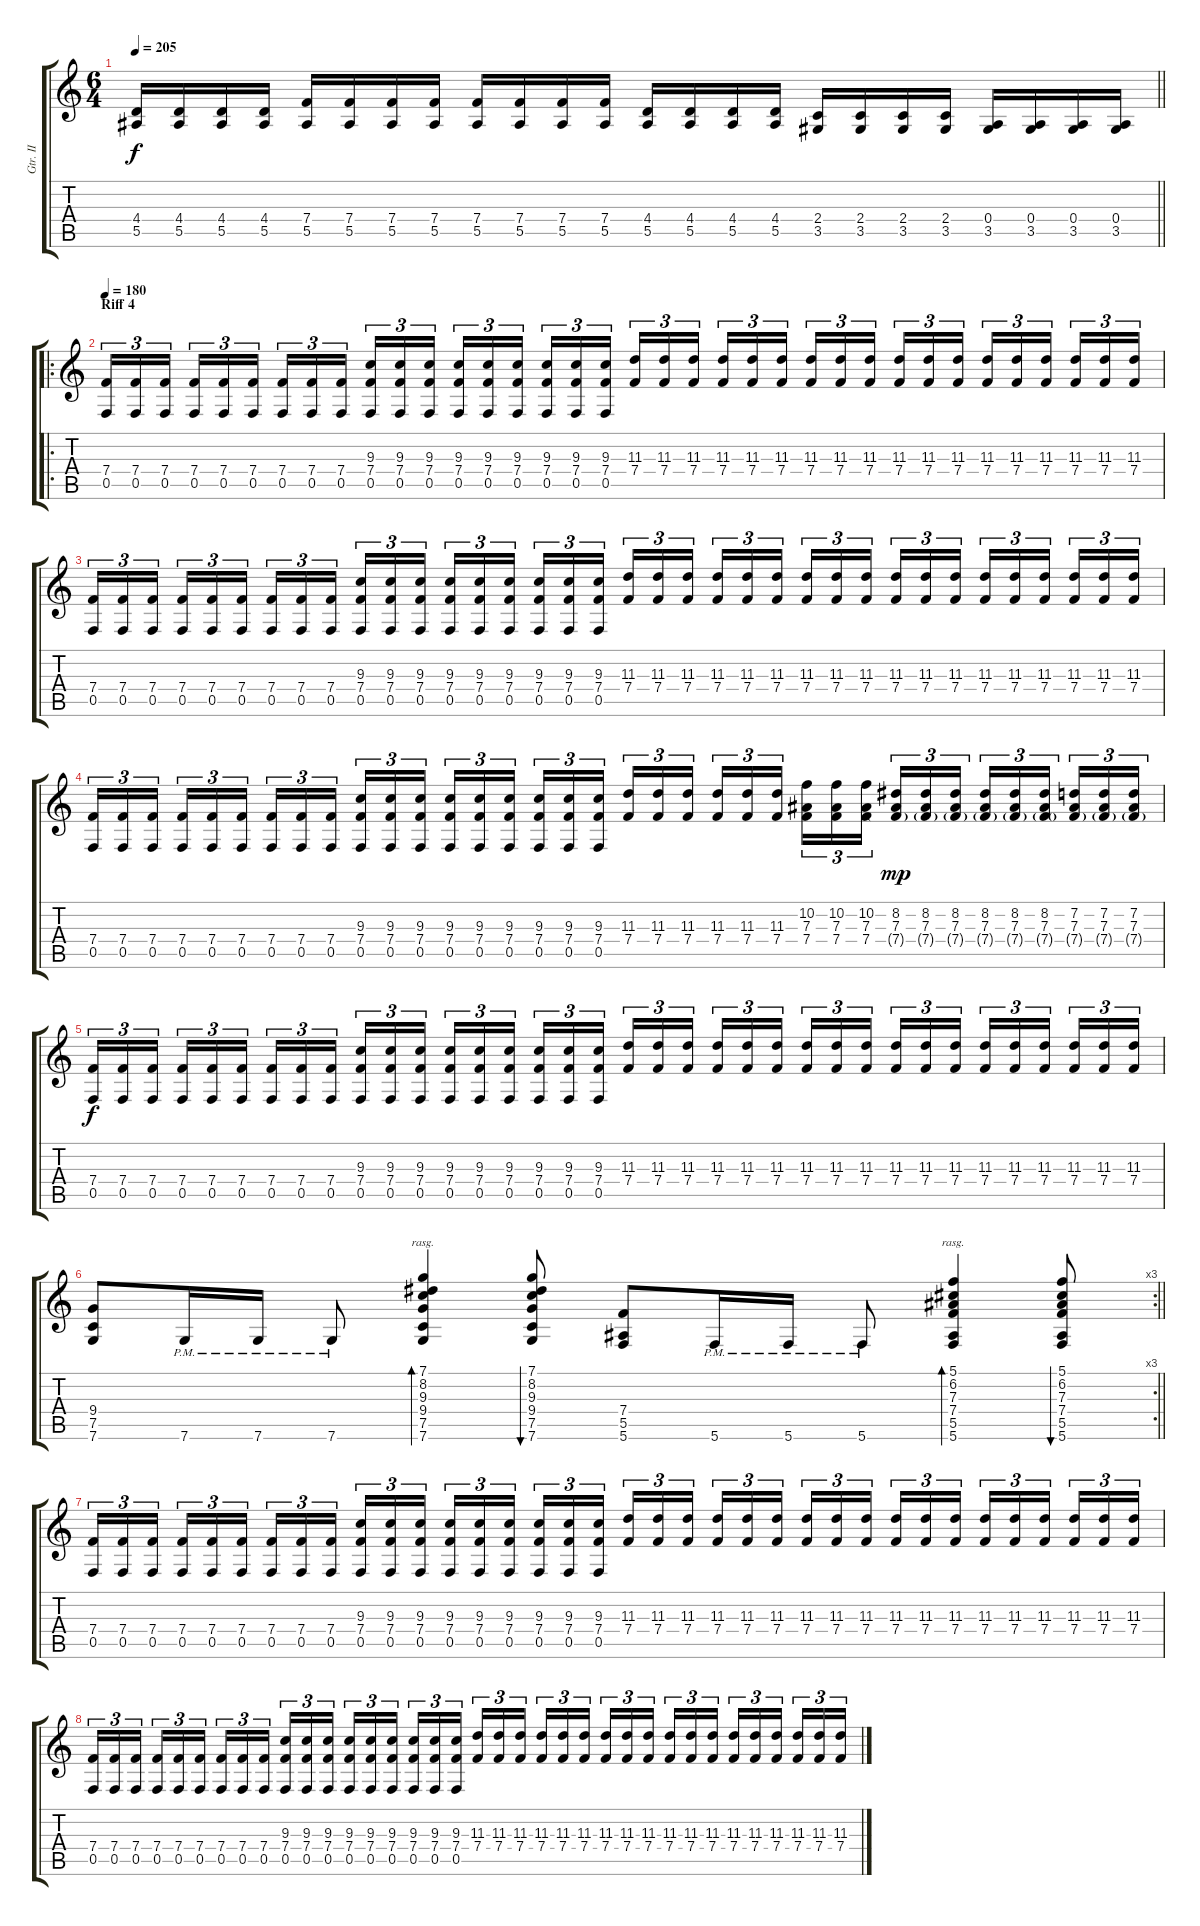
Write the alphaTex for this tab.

\track ("Gtr. II" "Gtr. II") {instrument distortionguitar}
\staff {score tabs}
\tuning (C4 G3 Eb3 Bb2 F2 C2) {hide}
\ts (6 4)
\tempo 205
\clef g2
\barLineRight lightlight
\ks c
(4.4 5.5).16{dy f} (4.4 5.5).16 (4.4 5.5).16 (4.4 5.5).16 (7.4 5.5).16 (7.4 5.5).16 (7.4 5.5).16 (7.4 5.5).16 (7.4 5.5).16 (7.4 5.5).16 (7.4 5.5).16 (7.4 5.5).16 (4.4 5.5).16 (4.4 5.5).16 (4.4 5.5).16 (4.4 5.5).16 (2.4 3.5).16 (2.4 3.5).16 (2.4 3.5).16 (2.4 3.5).16 (0.4 3.5).16 (0.4 3.5).16 (0.4 3.5).16 (0.4 3.5).16 |
\ro
\section ("" "Riff 4")
\tempo 180
(7.4 0.5).16{tu (3 2)} (7.4 0.5).16{tu (3 2)} (7.4 0.5).16{tu (3 2) beam splitsecondary} (7.4 0.5).16{tu (3 2)} (7.4 0.5).16{tu (3 2)} (7.4 0.5).16{tu (3 2) beam splitsecondary} (7.4 0.5).16{tu (3 2)} (7.4 0.5).16{tu (3 2)} (7.4 0.5).16{tu (3 2) beam splitsecondary} (9.3 7.4 0.5).16{tu (3 2)} (9.3 7.4 0.5).16{tu (3 2)} (9.3 7.4 0.5).16{tu (3 2) beam splitsecondary} (9.3 7.4 0.5).16{tu (3 2)} (9.3 7.4 0.5).16{tu (3 2)} (9.3 7.4 0.5).16{tu (3 2) beam splitsecondary} (9.3 7.4 0.5).16{tu (3 2)} (9.3 7.4 0.5).16{tu (3 2)} (9.3 7.4 0.5).16{tu (3 2)} (11.3 7.4).16{tu (3 2)} (11.3 7.4).16{tu (3 2)} (11.3 7.4).16{tu (3 2) beam splitsecondary} (11.3 7.4).16{tu (3 2)} (11.3 7.4).16{tu (3 2)} (11.3 7.4).16{tu (3 2) beam splitsecondary} (11.3 7.4).16{tu (3 2)} (11.3 7.4).16{tu (3 2)} (11.3 7.4).16{tu (3 2) beam splitsecondary} (11.3 7.4).16{tu (3 2)} (11.3 7.4).16{tu (3 2)} (11.3 7.4).16{tu (3 2) beam splitsecondary} (11.3 7.4).16{tu (3 2)} (11.3 7.4).16{tu (3 2)} (11.3 7.4).16{tu (3 2) beam splitsecondary} (11.3 7.4).16{tu (3 2)} (11.3 7.4).16{tu (3 2)} (11.3 7.4).16{tu (3 2)} |
(7.4 0.5).16{tu (3 2)} (7.4 0.5).16{tu (3 2)} (7.4 0.5).16{tu (3 2) beam splitsecondary} (7.4 0.5).16{tu (3 2)} (7.4 0.5).16{tu (3 2)} (7.4 0.5).16{tu (3 2) beam splitsecondary} (7.4 0.5).16{tu (3 2)} (7.4 0.5).16{tu (3 2)} (7.4 0.5).16{tu (3 2) beam splitsecondary} (9.3 7.4 0.5).16{tu (3 2)} (9.3 7.4 0.5).16{tu (3 2)} (9.3 7.4 0.5).16{tu (3 2) beam splitsecondary} (9.3 7.4 0.5).16{tu (3 2)} (9.3 7.4 0.5).16{tu (3 2)} (9.3 7.4 0.5).16{tu (3 2) beam splitsecondary} (9.3 7.4 0.5).16{tu (3 2)} (9.3 7.4 0.5).16{tu (3 2)} (9.3 7.4 0.5).16{tu (3 2)} (11.3 7.4).16{tu (3 2)} (11.3 7.4).16{tu (3 2)} (11.3 7.4).16{tu (3 2) beam splitsecondary} (11.3 7.4).16{tu (3 2)} (11.3 7.4).16{tu (3 2)} (11.3 7.4).16{tu (3 2) beam splitsecondary} (11.3 7.4).16{tu (3 2)} (11.3 7.4).16{tu (3 2)} (11.3 7.4).16{tu (3 2) beam splitsecondary} (11.3 7.4).16{tu (3 2)} (11.3 7.4).16{tu (3 2)} (11.3 7.4).16{tu (3 2) beam splitsecondary} (11.3 7.4).16{tu (3 2)} (11.3 7.4).16{tu (3 2)} (11.3 7.4).16{tu (3 2) beam splitsecondary} (11.3 7.4).16{tu (3 2)} (11.3 7.4).16{tu (3 2)} (11.3 7.4).16{tu (3 2)} |
(7.4 0.5).16{tu (3 2)} (7.4 0.5).16{tu (3 2)} (7.4 0.5).16{tu (3 2) beam splitsecondary} (7.4 0.5).16{tu (3 2)} (7.4 0.5).16{tu (3 2)} (7.4 0.5).16{tu (3 2) beam splitsecondary} (7.4 0.5).16{tu (3 2)} (7.4 0.5).16{tu (3 2)} (7.4 0.5).16{tu (3 2) beam splitsecondary} (9.3 7.4 0.5).16{tu (3 2)} (9.3 7.4 0.5).16{tu (3 2)} (9.3 7.4 0.5).16{tu (3 2) beam splitsecondary} (9.3 7.4 0.5).16{tu (3 2)} (9.3 7.4 0.5).16{tu (3 2)} (9.3 7.4 0.5).16{tu (3 2) beam splitsecondary} (9.3 7.4 0.5).16{tu (3 2)} (9.3 7.4 0.5).16{tu (3 2)} (9.3 7.4 0.5).16{tu (3 2)} (11.3 7.4).16{tu (3 2)} (11.3 7.4).16{tu (3 2)} (11.3 7.4).16{tu (3 2) beam splitsecondary} (11.3 7.4).16{tu (3 2)} (11.3 7.4).16{tu (3 2)} (11.3 7.4).16{tu (3 2) beam splitsecondary} (10.2 7.3 7.4).16{tu (3 2)} (10.2 7.3 7.4).16{tu (3 2)} (10.2 7.3 7.4).16{tu (3 2) beam splitsecondary} (8.2 7.3 7.4{g}).16{tu (3 2) dy mp} (8.2 7.3 7.4{g}).16{tu (3 2)} (8.2 7.3 7.4{g}).16{tu (3 2) beam splitsecondary} (8.2 7.3 7.4{g}).16{tu (3 2)} (8.2 7.3 7.4{g}).16{tu (3 2)} (8.2 7.3 7.4{g}).16{tu (3 2) beam splitsecondary} (7.2 7.3 7.4{g}).16{tu (3 2)} (7.2 7.3 7.4{g}).16{tu (3 2)} (7.2 7.3 7.4{g}).16{tu (3 2)} |
(7.4 0.5).16{tu (3 2) dy f} (7.4 0.5).16{tu (3 2)} (7.4 0.5).16{tu (3 2) beam splitsecondary} (7.4 0.5).16{tu (3 2)} (7.4 0.5).16{tu (3 2)} (7.4 0.5).16{tu (3 2) beam splitsecondary} (7.4 0.5).16{tu (3 2)} (7.4 0.5).16{tu (3 2)} (7.4 0.5).16{tu (3 2) beam splitsecondary} (9.3 7.4 0.5).16{tu (3 2)} (9.3 7.4 0.5).16{tu (3 2)} (9.3 7.4 0.5).16{tu (3 2) beam splitsecondary} (9.3 7.4 0.5).16{tu (3 2)} (9.3 7.4 0.5).16{tu (3 2)} (9.3 7.4 0.5).16{tu (3 2) beam splitsecondary} (9.3 7.4 0.5).16{tu (3 2)} (9.3 7.4 0.5).16{tu (3 2)} (9.3 7.4 0.5).16{tu (3 2)} (11.3 7.4).16{tu (3 2)} (11.3 7.4).16{tu (3 2)} (11.3 7.4).16{tu (3 2) beam splitsecondary} (11.3 7.4).16{tu (3 2)} (11.3 7.4).16{tu (3 2)} (11.3 7.4).16{tu (3 2) beam splitsecondary} (11.3 7.4).16{tu (3 2)} (11.3 7.4).16{tu (3 2)} (11.3 7.4).16{tu (3 2) beam splitsecondary} (11.3 7.4).16{tu (3 2)} (11.3 7.4).16{tu (3 2)} (11.3 7.4).16{tu (3 2) beam splitsecondary} (11.3 7.4).16{tu (3 2)} (11.3 7.4).16{tu (3 2)} (11.3 7.4).16{tu (3 2) beam splitsecondary} (11.3 7.4).16{tu (3 2)} (11.3 7.4).16{tu (3 2)} (11.3 7.4).16{tu (3 2)} |
\rc 3
\barLineRight lightlight
(9.4 7.5 7.6).8 7.6{pm}.16 7.6{pm}.16 7.6{pm}.8 (7.1 8.2 9.3 9.4 7.5 7.6).4{bd 240 rasg ii} (7.1 8.2 9.3 9.4 7.5 7.6).8{bu 60} (7.4 5.5 5.6).8 5.6{pm}.16 5.6{pm}.16 5.6{pm}.8 (5.1 6.2 7.3 7.4 5.5 5.6).4{bd 240 rasg ii} (5.1 6.2 7.3 7.4 5.5 5.6).8{bu 60} |
\section ("" "")
(7.4 0.5).16{tu (3 2)} (7.4 0.5).16{tu (3 2)} (7.4 0.5).16{tu (3 2) beam splitsecondary} (7.4 0.5).16{tu (3 2)} (7.4 0.5).16{tu (3 2)} (7.4 0.5).16{tu (3 2) beam splitsecondary} (7.4 0.5).16{tu (3 2)} (7.4 0.5).16{tu (3 2)} (7.4 0.5).16{tu (3 2) beam splitsecondary} (9.3 7.4 0.5).16{tu (3 2)} (9.3 7.4 0.5).16{tu (3 2)} (9.3 7.4 0.5).16{tu (3 2) beam splitsecondary} (9.3 7.4 0.5).16{tu (3 2)} (9.3 7.4 0.5).16{tu (3 2)} (9.3 7.4 0.5).16{tu (3 2) beam splitsecondary} (9.3 7.4 0.5).16{tu (3 2)} (9.3 7.4 0.5).16{tu (3 2)} (9.3 7.4 0.5).16{tu (3 2)} (11.3 7.4).16{tu (3 2)} (11.3 7.4).16{tu (3 2)} (11.3 7.4).16{tu (3 2) beam splitsecondary} (11.3 7.4).16{tu (3 2)} (11.3 7.4).16{tu (3 2)} (11.3 7.4).16{tu (3 2) beam splitsecondary} (11.3 7.4).16{tu (3 2)} (11.3 7.4).16{tu (3 2)} (11.3 7.4).16{tu (3 2) beam splitsecondary} (11.3 7.4).16{tu (3 2)} (11.3 7.4).16{tu (3 2)} (11.3 7.4).16{tu (3 2) beam splitsecondary} (11.3 7.4).16{tu (3 2)} (11.3 7.4).16{tu (3 2)} (11.3 7.4).16{tu (3 2) beam splitsecondary} (11.3 7.4).16{tu (3 2)} (11.3 7.4).16{tu (3 2)} (11.3 7.4).16{tu (3 2)} |
(7.4 0.5).16{tu (3 2)} (7.4 0.5).16{tu (3 2)} (7.4 0.5).16{tu (3 2) beam splitsecondary} (7.4 0.5).16{tu (3 2)} (7.4 0.5).16{tu (3 2)} (7.4 0.5).16{tu (3 2) beam splitsecondary} (7.4 0.5).16{tu (3 2)} (7.4 0.5).16{tu (3 2)} (7.4 0.5).16{tu (3 2) beam splitsecondary} (9.3 7.4 0.5).16{tu (3 2)} (9.3 7.4 0.5).16{tu (3 2)} (9.3 7.4 0.5).16{tu (3 2) beam splitsecondary} (9.3 7.4 0.5).16{tu (3 2)} (9.3 7.4 0.5).16{tu (3 2)} (9.3 7.4 0.5).16{tu (3 2) beam splitsecondary} (9.3 7.4 0.5).16{tu (3 2)} (9.3 7.4 0.5).16{tu (3 2)} (9.3 7.4 0.5).16{tu (3 2)} (11.3 7.4).16{tu (3 2)} (11.3 7.4).16{tu (3 2)} (11.3 7.4).16{tu (3 2) beam splitsecondary} (11.3 7.4).16{tu (3 2)} (11.3 7.4).16{tu (3 2)} (11.3 7.4).16{tu (3 2) beam splitsecondary} (11.3 7.4).16{tu (3 2)} (11.3 7.4).16{tu (3 2)} (11.3 7.4).16{tu (3 2) beam splitsecondary} (11.3 7.4).16{tu (3 2)} (11.3 7.4).16{tu (3 2)} (11.3 7.4).16{tu (3 2) beam splitsecondary} (11.3 7.4).16{tu (3 2)} (11.3 7.4).16{tu (3 2)} (11.3 7.4).16{tu (3 2) beam splitsecondary} (11.3 7.4).16{tu (3 2)} (11.3 7.4).16{tu (3 2)} (11.3 7.4).16{tu (3 2)}
